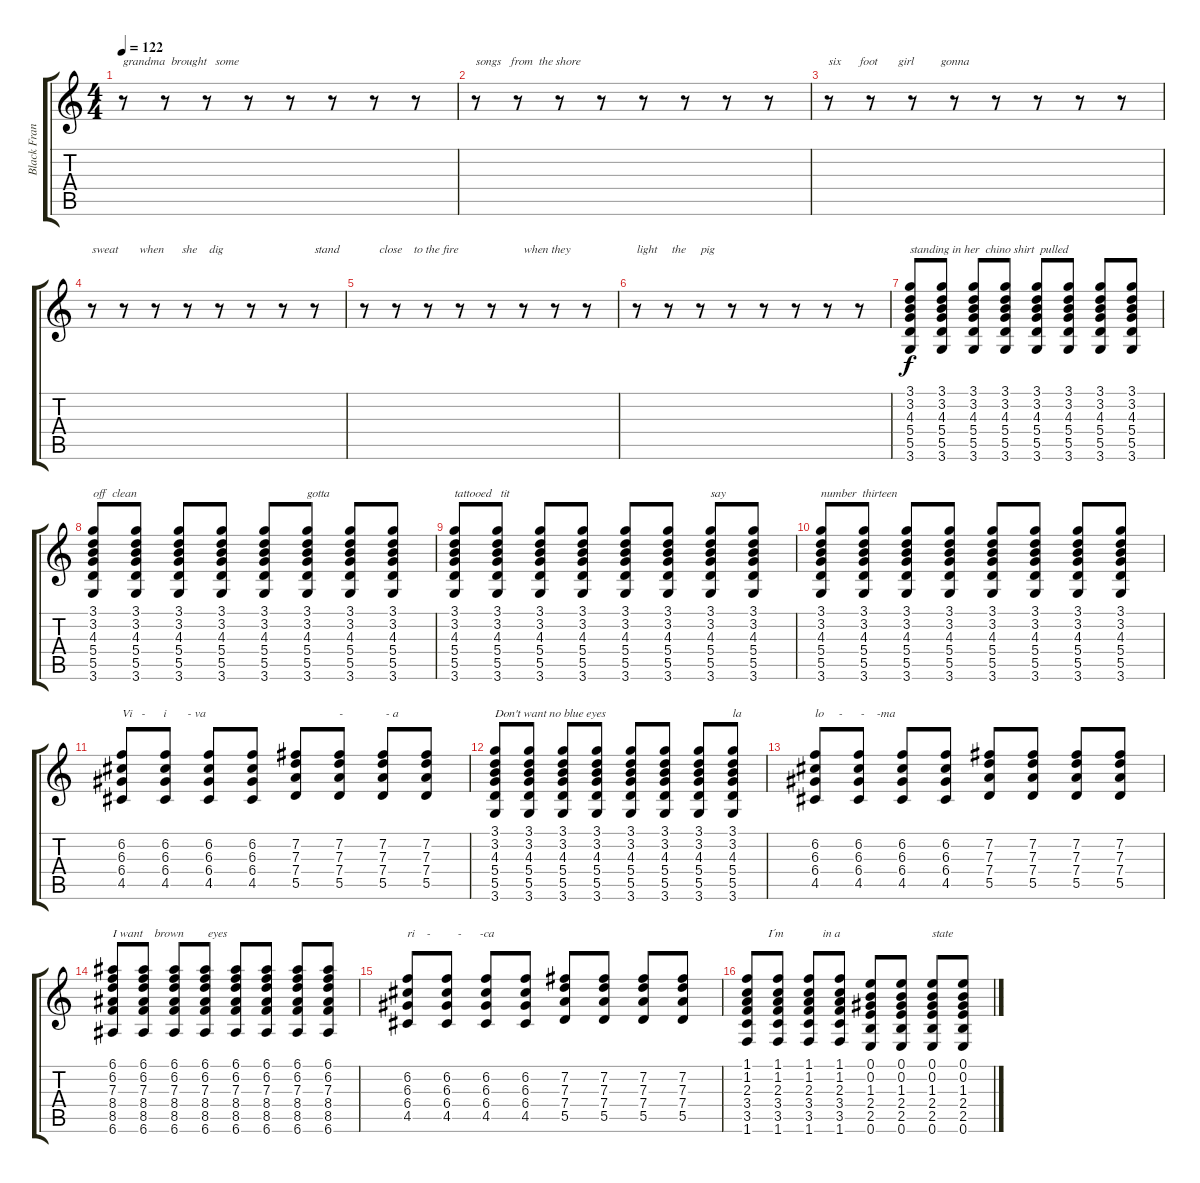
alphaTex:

\track ("Black Francis" "Black Fran") {instrument acousticguitarsteel}
\staff {score tabs}
\tuning (E4 B3 G3 D3 A2 E2) {hide}
\ts (4 4)
\tempo 122
\clef g2
\ks c
r.8{txt "grandma  brought   some " dy f} r.8 r.8 r.8 r.8 r.8 r.8 r.8 |
r.8{txt "songs   from  the shore"} r.8 r.8 r.8 r.8 r.8 r.8 r.8 |
r.8{txt "six      foot       girl         gonna"} r.8 r.8 r.8 r.8 r.8 r.8 r.8 |
r.8{txt "sweat       when      she    dig"} r.8 r.8 r.8 r.8 r.8 r.8 r.8{txt "stand"} |
r.8{txt "     close    to the fire"} r.8 r.8 r.8 r.8 r.8{txt "when they"} r.8 r.8 |
r.8{txt "light     the     pig"} r.8 r.8 r.8 r.8 r.8 r.8 r.8 |
(3.1 3.2 4.3 5.4 5.5 3.6).8{txt "standing in her  chino shirt  pulled"} (3.1 3.2 4.3 5.4 5.5 3.6).8 (3.1 3.2 4.3 5.4 5.5 3.6).8 (3.1 3.2 4.3 5.4 5.5 3.6).8 (3.1 3.2 4.3 5.4 5.5 3.6).8 (3.1 3.2 4.3 5.4 5.5 3.6).8 (3.1 3.2 4.3 5.4 5.5 3.6).8 (3.1 3.2 4.3 5.4 5.5 3.6).8 |
(3.1 3.2 4.3 5.4 5.5 3.6).8{txt "off  clean"} (3.1 3.2 4.3 5.4 5.5 3.6).8 (3.1 3.2 4.3 5.4 5.5 3.6).8 (3.1 3.2 4.3 5.4 5.5 3.6).8 (3.1 3.2 4.3 5.4 5.5 3.6).8 (3.1 3.2 4.3 5.4 5.5 3.6).8{txt "gotta"} (3.1 3.2 4.3 5.4 5.5 3.6).8 (3.1 3.2 4.3 5.4 5.5 3.6).8 |
(3.1 3.2 4.3 5.4 5.5 3.6).8{txt "tattooed   tit     "} (3.1 3.2 4.3 5.4 5.5 3.6).8 (3.1 3.2 4.3 5.4 5.5 3.6).8 (3.1 3.2 4.3 5.4 5.5 3.6).8 (3.1 3.2 4.3 5.4 5.5 3.6).8 (3.1 3.2 4.3 5.4 5.5 3.6).8 (3.1 3.2 4.3 5.4 5.5 3.6).8{txt "say"} (3.1 3.2 4.3 5.4 5.5 3.6).8 |
(3.1 3.2 4.3 5.4 5.5 3.6).8{txt "number  thirteen"} (3.1 3.2 4.3 5.4 5.5 3.6).8 (3.1 3.2 4.3 5.4 5.5 3.6).8 (3.1 3.2 4.3 5.4 5.5 3.6).8 (3.1 3.2 4.3 5.4 5.5 3.6).8 (3.1 3.2 4.3 5.4 5.5 3.6).8 (3.1 3.2 4.3 5.4 5.5 3.6).8 (3.1 3.2 4.3 5.4 5.5 3.6).8 |
(6.2 6.3 6.4 4.5).8{txt "Vi   -      i       - va"} (6.2 6.3 6.4 4.5).8 (6.2 6.3 6.4 4.5).8 (6.2 6.3 6.4 4.5).8 (7.2 7.3 7.4 5.5).8 (7.2 7.3 7.4 5.5).8{txt "-"} (7.2 7.3 7.4 5.5).8{txt " - a"} (7.2 7.3 7.4 5.5).8 |
(3.1 3.2 4.3 5.4 5.5 3.6).8{txt "Don't want no blue eyes"} (3.1 3.2 4.3 5.4 5.5 3.6).8 (3.1 3.2 4.3 5.4 5.5 3.6).8 (3.1 3.2 4.3 5.4 5.5 3.6).8 (3.1 3.2 4.3 5.4 5.5 3.6).8 (3.1 3.2 4.3 5.4 5.5 3.6).8 (3.1 3.2 4.3 5.4 5.5 3.6).8 (3.1 3.2 4.3 5.4 5.5 3.6).8{txt "la"} |
(6.2 6.3 6.4 4.5).8{txt "lo     -      -    -ma   "} (6.2 6.3 6.4 4.5).8 (6.2 6.3 6.4 4.5).8 (6.2 6.3 6.4 4.5).8 (7.2 7.3 7.4 5.5).8 (7.2 7.3 7.4 5.5).8 (7.2 7.3 7.4 5.5).8 (7.2 7.3 7.4 5.5).8 |
(6.1 6.2 7.3 8.4 8.5 6.6).8{txt "I want    brown        eyes"} (6.1 6.2 7.3 8.4 8.5 6.6).8 (6.1 6.2 7.3 8.4 8.5 6.6).8 (6.1 6.2 7.3 8.4 8.5 6.6).8 (6.1 6.2 7.3 8.4 8.5 6.6).8 (6.1 6.2 7.3 8.4 8.5 6.6).8 (6.1 6.2 7.3 8.4 8.5 6.6).8 (6.1 6.2 7.3 8.4 8.5 6.6).8 |
(6.2 6.3 6.4 4.5).8{txt "ri    -         -      -ca"} (6.2 6.3 6.4 4.5).8 (6.2 6.3 6.4 4.5).8 (6.2 6.3 6.4 4.5).8 (7.2 7.3 7.4 5.5).8 (7.2 7.3 7.4 5.5).8 (7.2 7.3 7.4 5.5).8 (7.2 7.3 7.4 5.5).8 |
(1.1 1.2 2.3 3.4 3.5 1.6).8{txt "       I´m             in a "} (1.1 1.2 2.3 3.4 3.5 1.6).8 (1.1 1.2 2.3 3.4 3.5 1.6).8 (1.1 1.2 2.3 3.4 3.5 1.6).8 (0.1 0.2 1.3 2.4 2.5 0.6).8 (0.1 0.2 1.3 2.4 2.5 0.6).8 (0.1 0.2 1.3 2.4 2.5 0.6).8{txt "state"} (0.1 0.2 1.3 2.4 2.5 0.6).8
